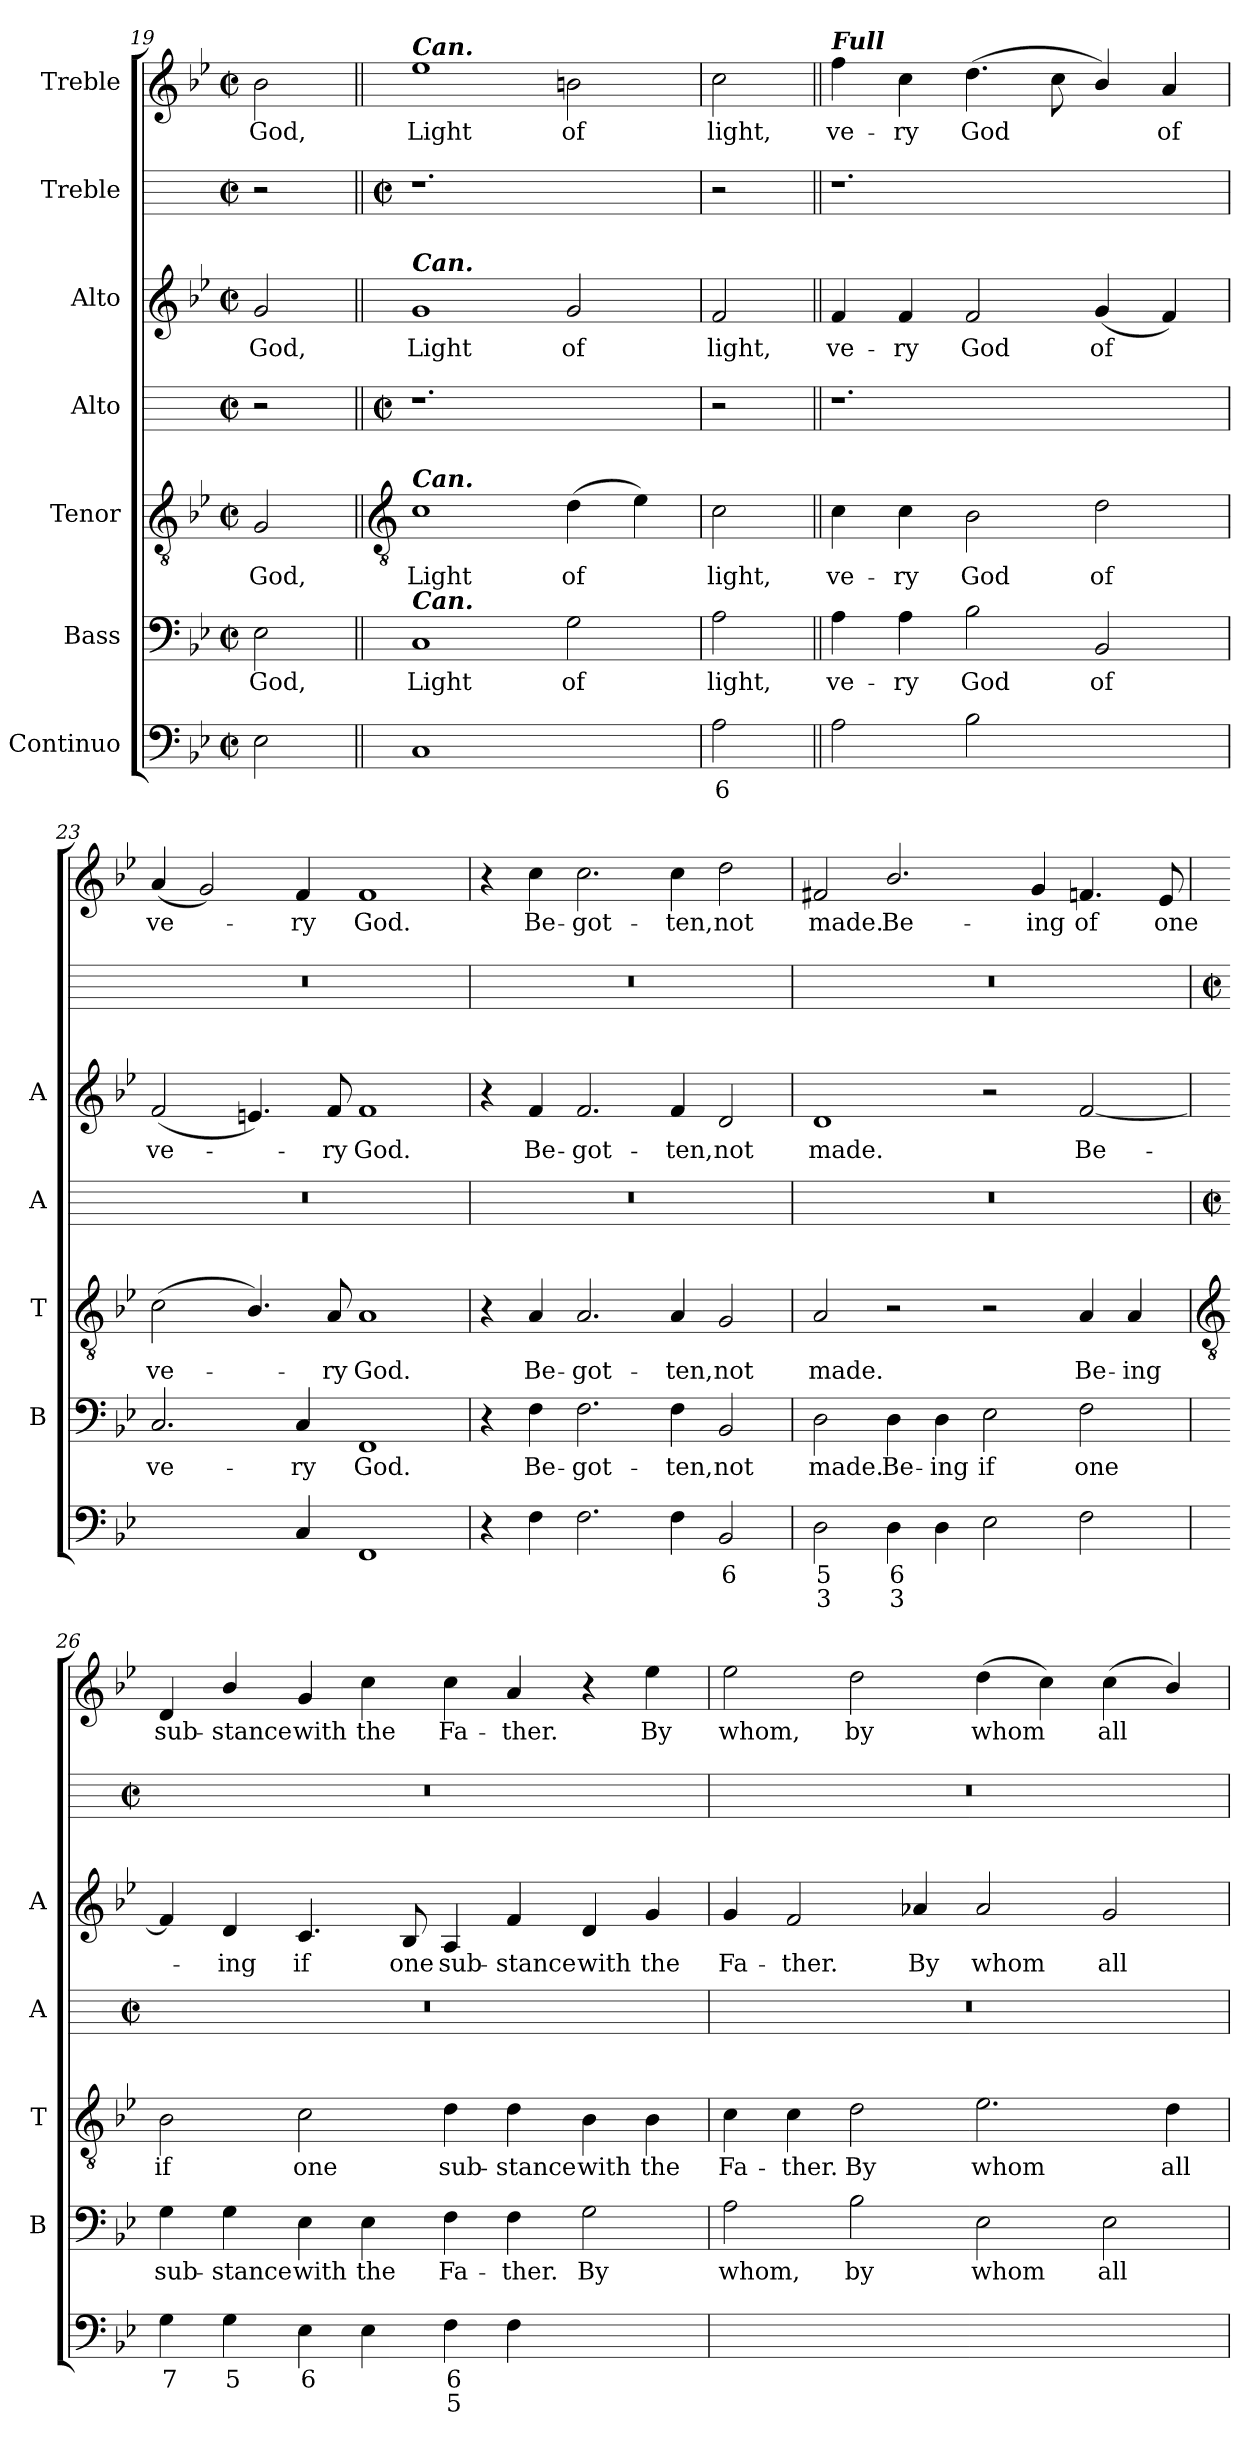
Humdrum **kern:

**kern	**text	**text	**kern	**text	**kern	**text	**kern	**kern	**text	**kern	**kern	**text
*part7	*part7	*part7	*part6	*part6	*part5	*part5	*part4	*part3	*part3	*part2	*part1	*part1
*staff7	*staff7	*staff7	*staff6	*staff6	*staff5	*staff5	*staff4	*staff3	*staff3	*staff2	*staff1	*staff1
*I"Continuo	*	*	*I"Bass	*	*I"Tenor	*	*I"Alto	*I"Alto	*	*I"Treble	*I"Treble	*
*	*	*	*I'B	*	*I'T	*	*I'A	*I'A	*	*	*	*
*clefF4	*	*	*clefF4	*	*clefGv2	*	*	*clefG2	*	*	*clefG2	*
*k[b-e-]	*	*	*k[b-e-]	*	*k[b-e-]	*	*	*k[b-e-]	*	*	*k[b-e-]	*
*B-:	*	*	*B-:	*	*B-:	*	*	*B-:	*	*	*B-:	*
*M4/2	*	*	*M4/2	*	*M4/2	*	*M4/2	*M4/2	*	*M4/2	*M4/2	*
*met(c|)	*	*	*met(c|)	*	*met(c|)	*	*met(c|)	*met(c|)	*	*met(c|)	*met(c|)	*
=19	=19	=19	=19	=19	=19	=19	=19	=19	=19	=19	=19	=19
!	!	!	!	!LO:LY:b	!	!LO:LY:b	!	!	!LO:LY:b	!	!	!LO:LY:b
2E-	.	.	2E-	God,	2G	God,	2r	2g	God,	2r	2b-	God,
!!LO:LB:g=z
=20||	=20||	=20||	=20||	=20||	=20||	=20||	=20||	=20||	=20||	=20||	=20||	=20||
*	*	*	*	*	*clefGv2	*	*	*	*	*	*	*
*	*	*	*	*	*	*	*M4/2	*	*	*M4/2	*	*
*	*	*	*	*	*	*	*met(c|)	*	*	*met(c|)	*	*
!	!	!	!	!	!	!	!	!	!	!	!LO:TX:a:Bi:t=Can.	!
!	!	!	!	!	!	!	!	!LO:TX:a:Bi:t=Can.	!	!	!	!
!	!	!	!	!	!LO:TX:a:Bi:t=Can.	!	!	!	!	!	!	!
!	!	!	!LO:TX:a:Bi:t=Can.	!	!	!	!	!	!	!	!	!
!	!	!	!	!LO:LY:b	!	!LO:LY:b	!	!	!LO:LY:b	!	!	!LO:LY:b
1C	.	.	1C	Light	1c	Light	1.r	1g	Light	1.r	1ee-	Light
!	!LO:LY:b	!LO:LY:b	!	!LO:LY:b	!	!LO:LY:b	!	!	!LO:LY:b	!	!	!LO:LY:b
[4Gyy	5	3	2G	of	(>4d	of	.	2g	of	.	2bn	of
!	!LO:LY:b	!	!	!	!	!	!	!	!	!	!	!
4Gyy]	6	.	.	.	4e-)	.	.	.	.	.	.	.
=21	=21	=21	=21	=21	=21	=21	=21	=21	=21	=21	=21	=21
!	!LO:LY:b	!	!	!LO:LY:b	!	!LO:LY:b	!	!	!LO:LY:b	!	!	!LO:LY:b
2A	6	.	2A	light,	2c	light,	2r	2f	light,	2r	2cc	light,
=22||	=22||	=22||	=22||	=22||	=22||	=22||	=22||	=22||	=22||	=22||	=22||	=22||
!	!	!	!	!	!	!	!	!	!	!	!LO:TX:a:Bi:t=Full	!
!	!	!	!	!LO:LY:b	!	!LO:LY:b	!	!	!LO:LY:b	!	!	!LO:LY:b
2A	.	.	4A	ve-	4c	ve-	1.r	4f	ve-	1.r	4ff	ve-
!	!	!	!	!LO:LY:b	!	!LO:LY:b	!	!	!LO:LY:b	!	!	!LO:LY:b
.	.	.	4A	-ry	4c	-ry	.	4f	-ry	.	4cc	-ry
!	!	!	!	!LO:LY:b	!	!LO:LY:b	!	!	!LO:LY:b	!	!	!LO:LY:b
2B-	.	.	2B-	God	2B-	God	.	2f	God	.	(>4.dd	God
.	.	.	.	.	.	.	.	.	.	.	8cc	.
!	!LO:LY:b	!LO:LY:b	!	!LO:LY:b	!	!LO:LY:b	!	!	!LO:LY:b	!	!	!
[4BB-yy	8	6	2BB-	of	2d	of	.	(<4g	of	.	4b-/)	.
!	!LO:LY:b	!LO:LY:b	!	!	!	!	!	!	!	!	!	!LO:LY:b
4BB-yy]	7	5	.	.	.	.	.	4f)	.	.	4a	of
=23	=23	=23	=23	=23	=23	=23	=23	=23	=23	=23	=23	=23
!	!LO:LY:b	!LO:LY:b	!	!LO:LY:b	!	!LO:LY:b	!	!	!LO:LY:b	!	!	!LO:LY:b
[2Cyy	6	4	2.C	ve-	(<2c	ve-	0r	(<2f	ve-	0r	(<4a	ve-
.	.	.	.	.	.	.	.	.	.	.	2g)	.
!	!LO:LY:b	!LO:LY:b	!	!	!	!	!	!	!	!	!	!
4Cyy]	5	3	.	.	4.B-/)	.	.	4.en)	.	.	.	.
!	!	!	!	!LO:LY:b	!	!	!	!	!	!	!	!LO:LY:b
4C	.	.	4C	-ry	.	.	.	.	.	.	4f	ry
!	!	!	!	!	!	!LO:LY:b	!	!	!LO:LY:b	!	!	!
.	.	.	.	.	8A	ry	.	8f	ry	.	.	.
!	!	!	!	!LO:LY:b	!	!LO:LY:b	!	!	!LO:LY:b	!	!	!LO:LY:b
1FF	.	.	1FF	God.	1A	God.	.	1f	God.	.	1f	God.
=24	=24	=24	=24	=24	=24	=24	=24	=24	=24	=24	=24	=24
4r	.	.	4r	.	4r	.	0r	4r	.	0r	4r	.
!	!	!	!	!LO:LY:b	!	!LO:LY:b	!	!	!LO:LY:b	!	!	!LO:LY:b
4F	.	.	4F	Be-	4A	Be-	.	4f	Be-	.	4cc	Be-
!	!	!	!	!LO:LY:b	!	!LO:LY:b	!	!	!LO:LY:b	!	!	!LO:LY:b
2.F	.	.	2.F	-got-	2.A	-got-	.	2.f	-got-	.	2.cc	-got-
!	!	!	!	!LO:LY:b	!	!LO:LY:b	!	!	!LO:LY:b	!	!	!LO:LY:b
4F	.	.	4F	-ten,	4A	-ten,	.	4f	-ten,	.	4cc	-ten,
!	!LO:LY:b	!	!	!LO:LY:b	!	!LO:LY:b	!	!	!LO:LY:b	!	!	!LO:LY:b
2BB-	6	.	2BB-	not	2G	not	.	2d	not	.	2dd	not
=25	=25	=25	=25	=25	=25	=25	=25	=25	=25	=25	=25	=25
!	!LO:LY:b	!LO:LY:b	!	!LO:LY:b	!	!LO:LY:b	!	!	!LO:LY:b	!	!	!LO:LY:b
2D	5	3	2D	made.	2A	made.	0r	1d	made.	0r	2f#X	made.
!	!LO:LY:b	!LO:LY:b	!	!LO:LY:b	!	!	!	!	!	!	!	!LO:LY:b
4D	6	3	4D	Be-	2r	.	.	.	.	.	2.b-/	Be-
!	!	!	!	!LO:LY:b	!	!	!	!	!	!	!	!
4D	.	.	4D	-ing	.	.	.	.	.	.	.	.
!	!	!	!	!LO:LY:b	!	!	!	!	!	!	!	!
2E-	.	.	2E-	if	2r	.	.	2r	.	.	.	.
!	!	!	!	!	!	!	!	!	!	!	!	!LO:LY:b
.	.	.	.	.	.	.	.	.	.	.	4g	-ing
!	!	!	!	!LO:LY:b	!	!LO:LY:b	!	!	!LO:LY:b	!	!	!LO:LY:b
2F	.	.	2F	one	4A	Be-	.	[2f	Be-	.	4.fn	of
!	!	!	!	!	!	!LO:LY:b	!	!	!	!	!	!
.	.	.	.	.	4A	-ing	.	.	.	.	.	.
!	!	!	!	!	!	!	!	!	!	!	!	!LO:LY:b
.	.	.	.	.	.	.	.	.	.	.	8e-	one
!!LO:LB:g=z
=26	=26	=26	=26	=26	=26	=26	=26	=26	=26	=26	=26	=26
*	*	*	*	*	*clefGv2	*	*	*	*	*	*	*
*	*	*	*	*	*	*	*M4/2	*	*	*M4/2	*	*
*	*	*	*	*	*	*	*met(c|)	*	*	*met(c|)	*	*
!	!LO:LY:b	!	!	!LO:LY:b	!	!LO:LY:b	!	!	!	!	!	!LO:LY:b
4G	7	.	4G	sub-	2B-	if	0r	4f]	.	0r	4d	sub-
!	!LO:LY:b	!	!	!LO:LY:b	!	!	!	!	!LO:LY:b	!	!	!LO:LY:b
4G	5	.	4G	-stance	.	.	.	4d	ing	.	4b-/	-stance
!	!LO:LY:b	!	!	!LO:LY:b	!	!LO:LY:b	!	!	!LO:LY:b	!	!	!LO:LY:b
4E-	6	.	4E-	with	2c	one	.	4.c	if	.	4g	with
!	!	!	!	!LO:LY:b	!	!	!	!	!	!	!	!LO:LY:b
4E-	.	.	4E-	the	.	.	.	.	.	.	4cc	the
!	!	!	!	!	!	!	!	!	!LO:LY:b	!	!	!
.	.	.	.	.	.	.	.	8B-	one	.	.	.
!	!LO:LY:b	!LO:LY:b	!	!LO:LY:b	!	!LO:LY:b	!	!	!LO:LY:b	!	!	!LO:LY:b
4F	6	5	4F	Fa-	4d	sub-	.	4A	sub-	.	4cc	Fa-
!	!	!	!	!LO:LY:b	!	!LO:LY:b	!	!	!LO:LY:b	!	!	!LO:LY:b
4F	.	.	4F	-ther.	4d	-stance	.	4f	-stance	.	4a	-ther.
!	!LO:LY:b	!	!	!LO:LY:b	!	!LO:LY:b	!	!	!LO:LY:b	!	!	!
[4Gyy	5	.	2G	By	4B-	with	.	4d	with	.	4r	.
!	!LO:LY:b	!	!	!	!	!LO:LY:b	!	!	!LO:LY:b	!	!	!LO:LY:b
4Gyy]	6	.	.	.	4B-	the	.	4g	the	.	4ee-	By
=27	=27	=27	=27	=27	=27	=27	=27	=27	=27	=27	=27	=27
!	!LO:LY:b	!LO:LY:b	!	!LO:LY:b	!	!LO:LY:b	!	!	!LO:LY:b	!	!	!LO:LY:b
[4Ayy	7	5	2A	whom,	4c	Fa-	0r	4g	Fa-	0r	2ee-	whom,
!	!LO:LY:b	!	!	!	!	!LO:LY:b	!	!	!LO:LY:b	!	!	!
4Ayy]	6	.	.	.	4c	-ther.	.	2f	-ther.	.	.	.
!	!LO:LY:b	!	!	!LO:LY:b	!	!LO:LY:b	!	!	!	!	!	!LO:LY:b
[4B-yy	8	.	2B-	by	2d	By	.	.	.	.	2dd	by
!	!LO:LY:b	!	!	!	!	!	!	!	!LO:LY:b	!	!	!
4B-yy]	7	.	.	.	.	.	.	4a-X	By	.	.	.
!	!LO:LY:b	!LO:LY:b	!	!LO:LY:b	!	!LO:LY:b	!	!	!LO:LY:b	!	!	!LO:LY:b
[4E-yy	7	4	2E-	whom	2.e-	whom	.	2a-	whom	.	(>4dd	whom
!	!LO:LY:b	!	!	!	!	!	!	!	!	!	!	!
4E-yy_	6	.	.	.	.	.	.	.	.	.	4cc)	.
!	!LO:LY:b	!LO:LY:b	!	!LO:LY:b	!	!	!	!	!LO:LY:b	!	!	!LO:LY:b
4E-yy_	6	3	2E-	all	.	.	.	2g	all	.	(<4cc	all
!	!LO:LY:b	!	!	!	!	!LO:LY:b	!	!	!	!	!	!
4E-yy]	5	.	.	.	4d	all	.	.	.	.	4b-/)	.
=	=	=	=	=	=	=	=	=	=	=	=	=
*-	*-	*-	*-	*-	*-	*-	*-	*-	*-	*-	*-	*-
